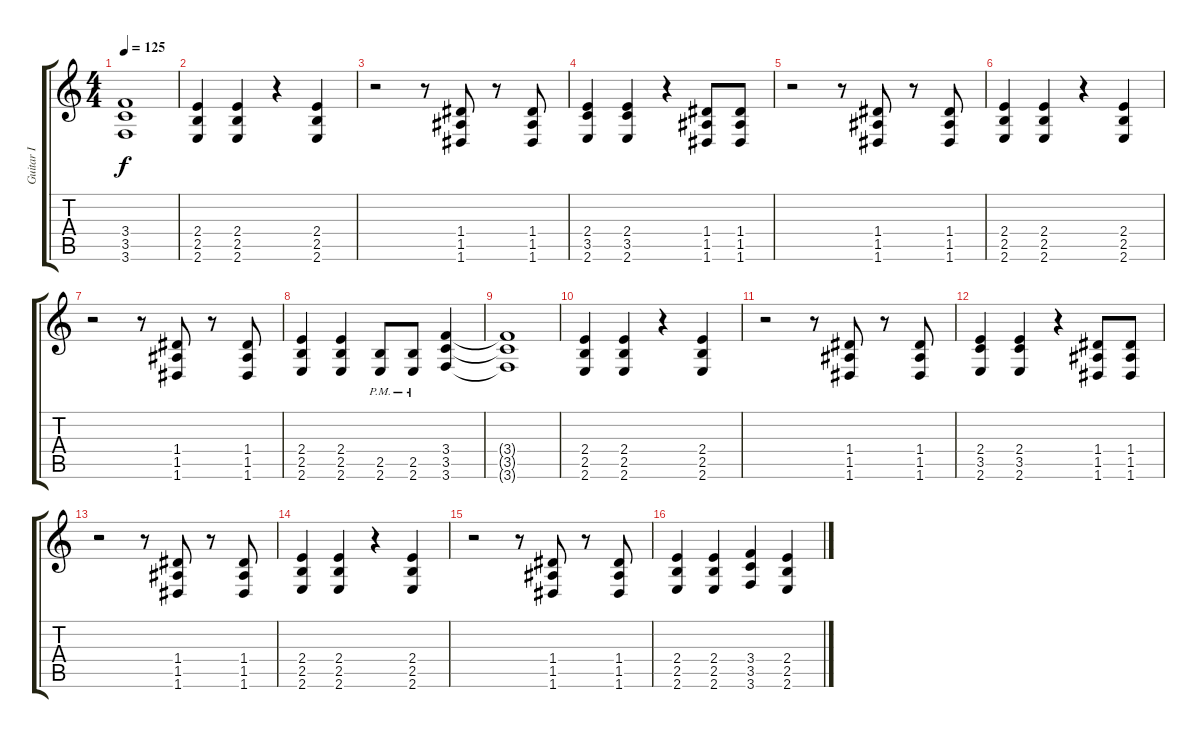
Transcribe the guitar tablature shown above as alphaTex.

\track ("Guitar I" "Guitar I") {instrument distortionguitar}
\staff {score tabs}
\tuning (D4 A3 F3 D3 A2 D2) {hide}
\ts (4 4)
\tempo 125
\clef g2
\ks c
(3.4{t} 3.5{t} 3.6{t}).1{dy f} |
(2.4 2.5 2.6).4 (2.4 2.5 2.6).4 r.4 (2.4 2.5 2.6).4 |
r.2 r.8 (1.4 1.5 1.6).8 r.8 (1.4 1.5 1.6).8 |
(2.4 3.5 2.6).4 (2.4 3.5 2.6).4 r.4 (1.4 1.5 1.6).8 (1.4 1.5 1.6).8 |
r.2 r.8 (1.4 1.5 1.6).8 r.8 (1.4 1.5 1.6).8 |
(2.4 2.5 2.6).4 (2.4 2.5 2.6).4 r.4 (2.4 2.5 2.6).4 |
r.2 r.8 (1.4 1.5 1.6).8 r.8 (1.4 1.5 1.6).8 |
(2.4 2.5 2.6).4 (2.4 2.5 2.6).4 (2.5{pm} 2.6{pm}).8 (2.5{pm} 2.6{pm}).8 (3.4 3.5 3.6).4 |
(3.4{t} 3.5{t} 3.6{t}).1 |
(2.4 2.5 2.6).4 (2.4 2.5 2.6).4 r.4 (2.4 2.5 2.6).4 |
r.2 r.8 (1.4 1.5 1.6).8 r.8 (1.4 1.5 1.6).8 |
(2.4 3.5 2.6).4 (2.4 3.5 2.6).4 r.4 (1.4 1.5 1.6).8 (1.4 1.5 1.6).8 |
r.2 r.8 (1.4 1.5 1.6).8 r.8 (1.4 1.5 1.6).8 |
(2.4 2.5 2.6).4 (2.4 2.5 2.6).4 r.4 (2.4 2.5 2.6).4 |
r.2 r.8 (1.4 1.5 1.6).8 r.8 (1.4 1.5 1.6).8 |
(2.4 2.5 2.6).4 (2.4 2.5 2.6).4 (3.4 3.5 3.6).4 (2.4 2.5 2.6).4
